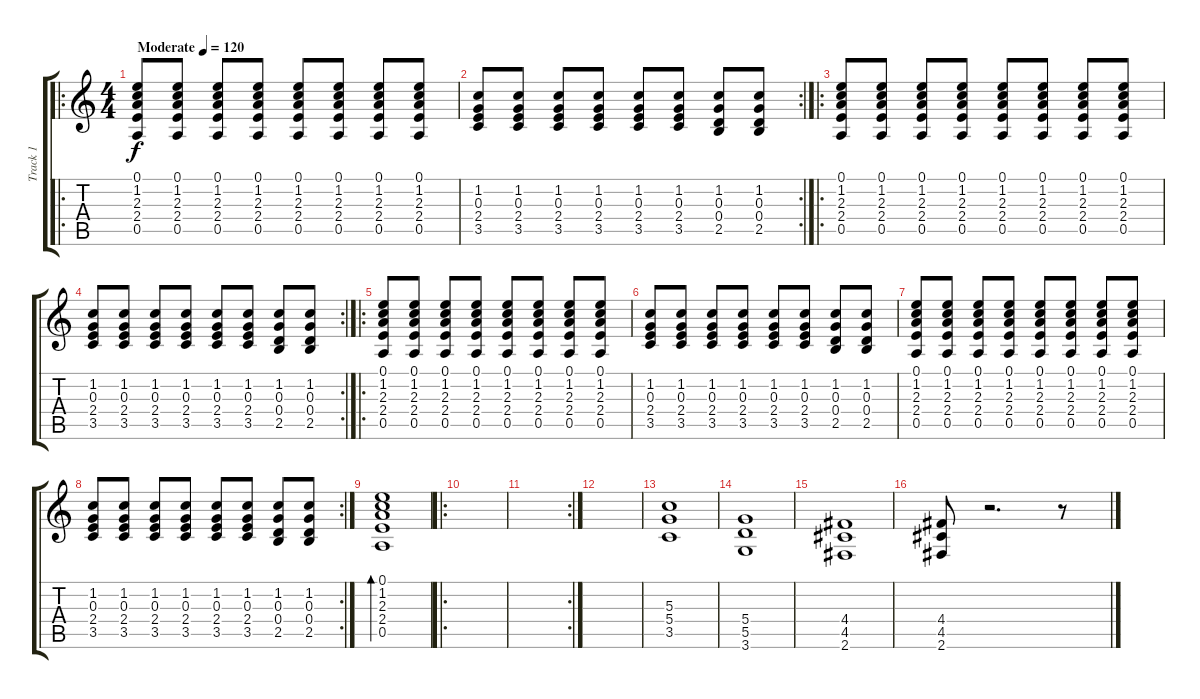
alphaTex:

\track ("Track 1" "Track 1") {instrument acousticguitarsteel}
\staff {score tabs}
\tuning (E4 B3 G3 D3 A2 E2) {hide}
\ro
\ts (4 4)
\tempo (120 "Moderate")
\clef g2
\ks c
(0.1 1.2 2.3 2.4 0.5).8{dy f instrument acousticguitarsteel} (0.1 1.2 2.3 2.4 0.5).8 (0.1 1.2 2.3 2.4 0.5).8 (0.1 1.2 2.3 2.4 0.5).8 (0.1 1.2 2.3 2.4 0.5).8 (0.1 1.2 2.3 2.4 0.5).8 (0.1 1.2 2.3 2.4 0.5).8 (0.1 1.2 2.3 2.4 0.5).8 |
\rc 2
(1.2 0.3 2.4 3.5).8 (1.2 0.3 2.4 3.5).8 (1.2 0.3 2.4 3.5).8 (1.2 0.3 2.4 3.5).8 (1.2 0.3 2.4 3.5).8 (1.2 0.3 2.4 3.5).8 (1.2 0.3 0.4 2.5).8 (1.2 0.3 0.4 2.5).8 |
\ro
(0.1 1.2 2.3 2.4 0.5).8 (0.1 1.2 2.3 2.4 0.5).8 (0.1 1.2 2.3 2.4 0.5).8 (0.1 1.2 2.3 2.4 0.5).8 (0.1 1.2 2.3 2.4 0.5).8 (0.1 1.2 2.3 2.4 0.5).8 (0.1 1.2 2.3 2.4 0.5).8 (0.1 1.2 2.3 2.4 0.5).8 |
\rc 2
(1.2 0.3 2.4 3.5).8 (1.2 0.3 2.4 3.5).8 (1.2 0.3 2.4 3.5).8 (1.2 0.3 2.4 3.5).8 (1.2 0.3 2.4 3.5).8 (1.2 0.3 2.4 3.5).8 (1.2 0.3 0.4 2.5).8 (1.2 0.3 0.4 2.5).8 |
\ro
(0.1 1.2 2.3 2.4 0.5).8 (0.1 1.2 2.3 2.4 0.5).8 (0.1 1.2 2.3 2.4 0.5).8 (0.1 1.2 2.3 2.4 0.5).8 (0.1 1.2 2.3 2.4 0.5).8 (0.1 1.2 2.3 2.4 0.5).8 (0.1 1.2 2.3 2.4 0.5).8 (0.1 1.2 2.3 2.4 0.5).8 |
(1.2 0.3 2.4 3.5).8 (1.2 0.3 2.4 3.5).8 (1.2 0.3 2.4 3.5).8 (1.2 0.3 2.4 3.5).8 (1.2 0.3 2.4 3.5).8 (1.2 0.3 2.4 3.5).8 (1.2 0.3 0.4 2.5).8 (1.2 0.3 0.4 2.5).8 |
(0.1 1.2 2.3 2.4 0.5).8 (0.1 1.2 2.3 2.4 0.5).8 (0.1 1.2 2.3 2.4 0.5).8 (0.1 1.2 2.3 2.4 0.5).8 (0.1 1.2 2.3 2.4 0.5).8 (0.1 1.2 2.3 2.4 0.5).8 (0.1 1.2 2.3 2.4 0.5).8 (0.1 1.2 2.3 2.4 0.5).8 |
\rc 2
(1.2 0.3 2.4 3.5).8 (1.2 0.3 2.4 3.5).8 (1.2 0.3 2.4 3.5).8 (1.2 0.3 2.4 3.5).8 (1.2 0.3 2.4 3.5).8 (1.2 0.3 2.4 3.5).8 (1.2 0.3 0.4 2.5).8 (1.2 0.3 0.4 2.5).8 |
(0.1 1.2 2.3 2.4 0.5).1{bd 480} |
\ro
|
\rc 2
|
|
(5.3 5.4 3.5).1{instrument distortionguitar} |
(5.4 5.5 3.6).1 |
(4.4 4.5 2.6).1 |
(4.4 4.5 2.6).8 r.2{d} r.8
